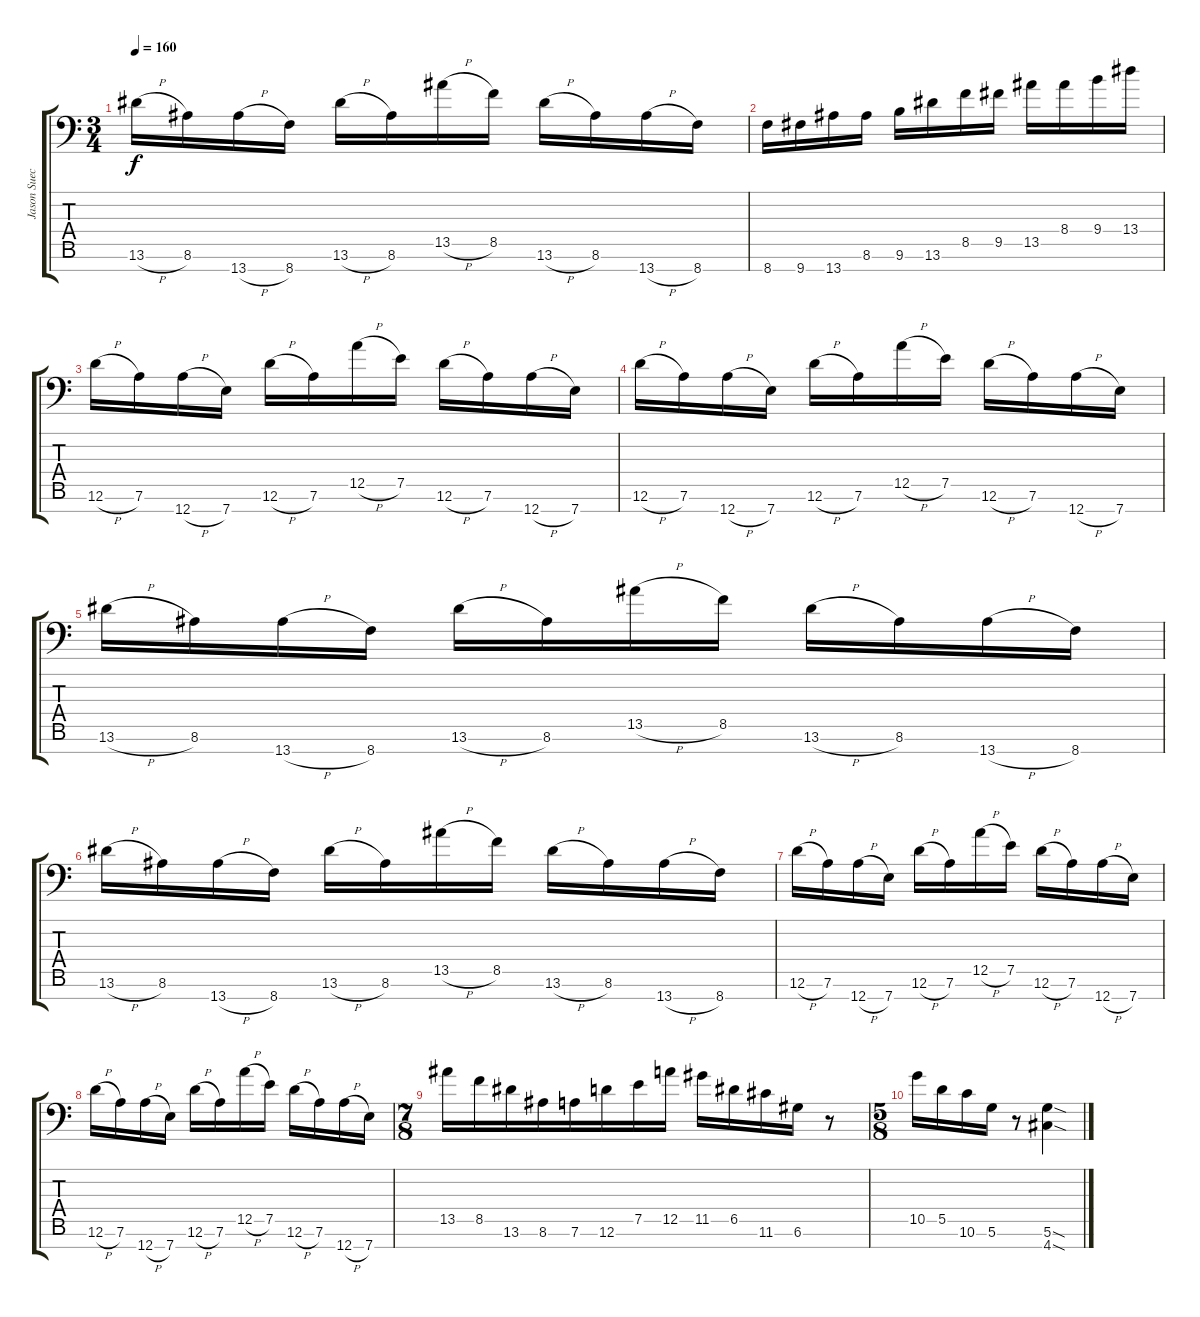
\track ("Jason Suecof" "Jason Suec") {instrument distortionguitar}
\staff {score tabs}
\tuning (E4 B3 G3 D3 A2 D2 A1) {hide}
\ts (3 4)
\tempo 160
\clef f4
\ks c
13.6{h}.16{dy f} 8.6.16 13.7{h}.16 8.7.16 13.6{h}.16 8.6.16 13.5{h}.16 8.5.16 13.6{h}.16 8.6.16 13.7{h}.16 8.7.16 |
8.7.16 9.7.16 13.7.16 8.6.16 9.6.16 13.6.16 8.5.16 9.5.16 13.5.16 8.4.16 9.4.16 13.4.16 |
12.6{h}.16 7.6.16 12.7{h}.16 7.7.16 12.6{h}.16 7.6.16 12.5{h}.16 7.5.16 12.6{h}.16 7.6.16 12.7{h}.16 7.7.16 |
12.6{h}.16 7.6.16 12.7{h}.16 7.7.16 12.6{h}.16 7.6.16 12.5{h}.16 7.5.16 12.6{h}.16 7.6.16 12.7{h}.16 7.7.16 |
13.6{h}.16 8.6.16 13.7{h}.16 8.7.16 13.6{h}.16 8.6.16 13.5{h}.16 8.5.16 13.6{h}.16 8.6.16 13.7{h}.16 8.7.16 |
13.6{h}.16 8.6.16 13.7{h}.16 8.7.16 13.6{h}.16 8.6.16 13.5{h}.16 8.5.16 13.6{h}.16 8.6.16 13.7{h}.16 8.7.16 |
12.6{h}.16 7.6.16 12.7{h}.16 7.7.16 12.6{h}.16 7.6.16 12.5{h}.16 7.5.16 12.6{h}.16 7.6.16 12.7{h}.16 7.7.16 |
12.6{h}.16 7.6.16 12.7{h}.16 7.7.16 12.6{h}.16 7.6.16 12.5{h}.16 7.5.16 12.6{h}.16 7.6.16 12.7{h}.16 7.7.16 |
\ts (7 8)
13.5.16 8.5.16 13.6.16 8.6.16 7.6.16 12.6.16 7.5.16 12.5.16 11.5.16 6.5.16 11.6.16 6.6.16 r.8 |
\ts (5 8)
10.5.16 5.5.16 10.6.16 5.6.16 r.8 (5.6{sod} 4.7{sod}).4
